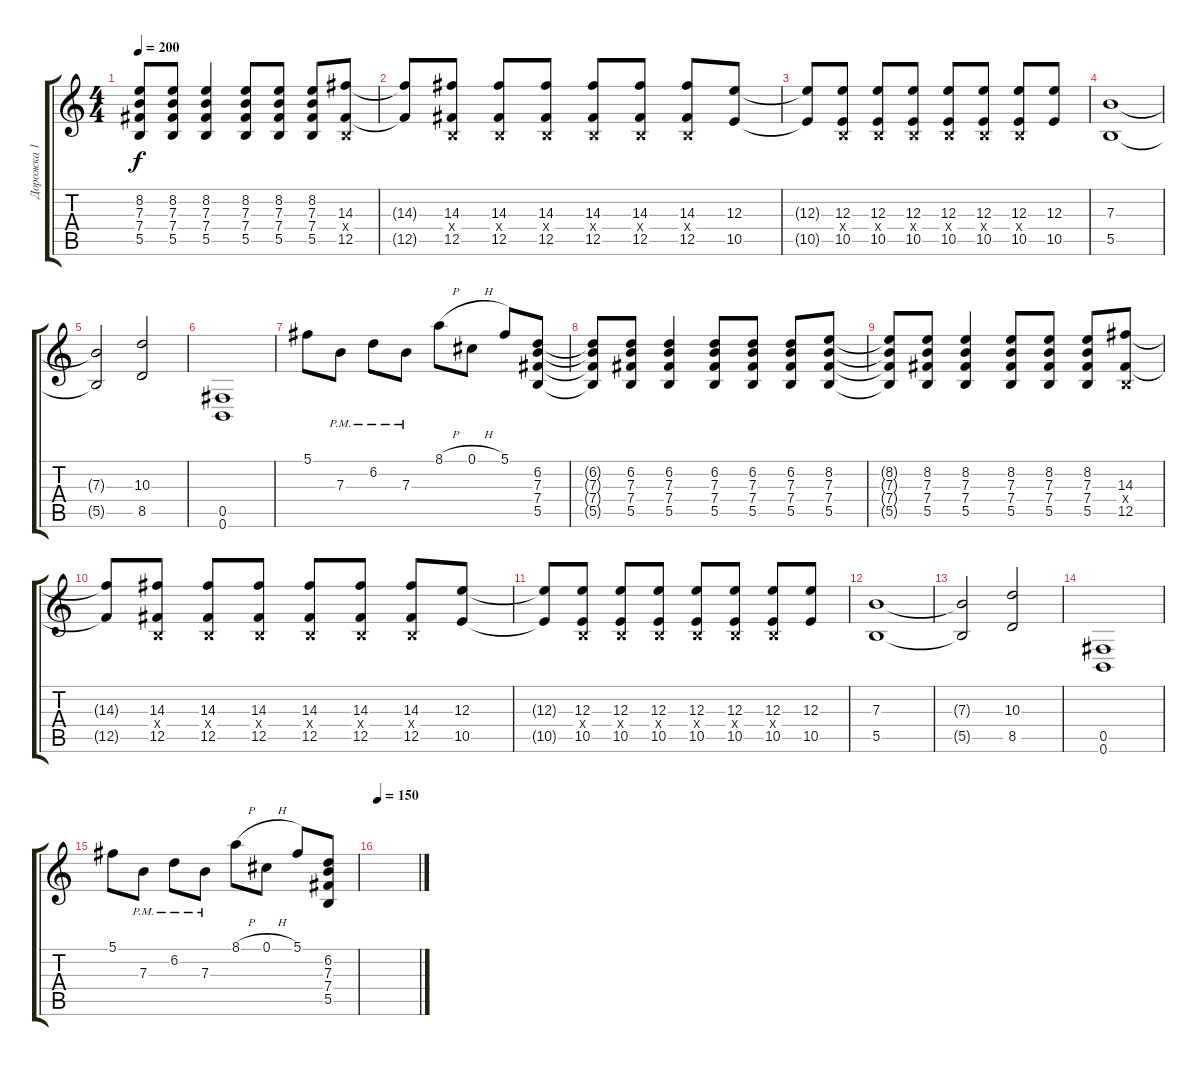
\track ("Дорожка 1" "Дорожка 1") {instrument electricguitarjazz}
\staff {score tabs}
\tuning (Db4 Ab3 E3 B2 Gb2 B1) {hide}
\ts (4 4)
\tempo 200
\clef g2
\ks c
(8.2{t} 7.3{t} 7.4{t} 5.5{t}).8{dy f} (8.2 7.3 7.4 5.5).8 (8.2 7.3 7.4 5.5).4 (8.2 7.3 7.4 5.5).8 (8.2 7.3 7.4 5.5).8 (8.2 7.3 7.4 5.5).8 (14.3 0.4{x} 12.5).8 |
(14.3{t} 12.5{t}).8 (14.3 0.4{x} 12.5).8 (14.3 0.4{x} 12.5).8 (14.3 0.4{x} 12.5).8 (14.3 0.4{x} 12.5).8 (14.3 0.4{x} 12.5).8 (14.3 0.4{x} 12.5).8 (12.3 10.5).8 |
(12.3{t} 10.5{t}).8 (12.3 0.4{x} 10.5).8 (12.3 0.4{x} 10.5).8 (12.3 0.4{x} 10.5).8 (12.3 0.4{x} 10.5).8 (12.3 0.4{x} 10.5).8 (12.3 0.4{x} 10.5).8 (12.3 10.5).8 |
(7.3 5.5).1 |
(7.3{t} 5.5{t}).2 (10.3 8.5).2 |
(0.5 0.6).1 |
5.1.8 7.3{pm}.8 6.2{pm}.8 7.3{pm}.8 8.1{h}.8 0.1{h}.8 5.1.8 (6.2 7.3 7.4 5.5).8 |
(6.2{t} 7.3{t} 7.4{t} 5.5{t}).8 (6.2 7.3 7.4 5.5).8 (6.2 7.3 7.4 5.5).4 (6.2 7.3 7.4 5.5).8 (6.2 7.3 7.4 5.5).8 (6.2 7.3 7.4 5.5).8 (8.2 7.3 7.4 5.5).8 |
(8.2{t} 7.3{t} 7.4{t} 5.5{t}).8 (8.2 7.3 7.4 5.5).8 (8.2 7.3 7.4 5.5).4 (8.2 7.3 7.4 5.5).8 (8.2 7.3 7.4 5.5).8 (8.2 7.3 7.4 5.5).8 (14.3 0.4{x} 12.5).8 |
(14.3{t} 12.5{t}).8 (14.3 0.4{x} 12.5).8 (14.3 0.4{x} 12.5).8 (14.3 0.4{x} 12.5).8 (14.3 0.4{x} 12.5).8 (14.3 0.4{x} 12.5).8 (14.3 0.4{x} 12.5).8 (12.3 10.5).8 |
(12.3{t} 10.5{t}).8 (12.3 0.4{x} 10.5).8 (12.3 0.4{x} 10.5).8 (12.3 0.4{x} 10.5).8 (12.3 0.4{x} 10.5).8 (12.3 0.4{x} 10.5).8 (12.3 0.4{x} 10.5).8 (12.3 10.5).8 |
(7.3 5.5).1 |
(7.3{t} 5.5{t}).2 (10.3 8.5).2 |
(0.5 0.6).1 |
5.1.8 7.3{pm}.8 6.2{pm}.8 7.3{pm}.8 8.1{h}.8 0.1{h}.8 5.1.8 (6.2 7.3 7.4 5.5).8 |
\tempo 150
